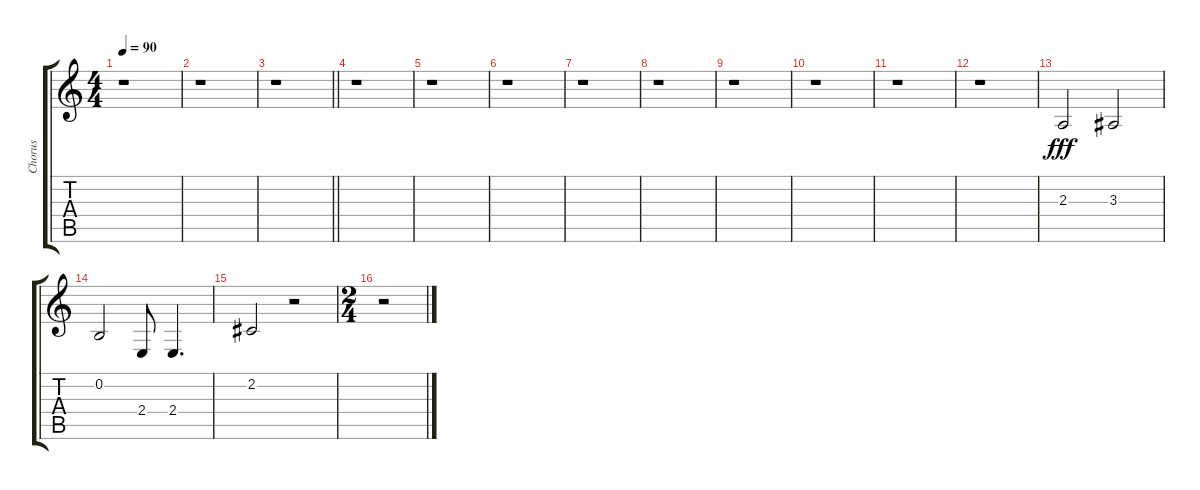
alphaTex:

\track ("Chorus" "Chorus") {instrument electricpiano1}
\staff {score tabs}
\tuning (E4 B3 G3 D3 A2 E2) {hide}
\ts (4 4)
\tempo 90
\clef g2
\ks c
r.1{dy fff} |
r.1 |
\barLineRight lightlight
r.1 |
r.1 |
r.1 |
r.1 |
r.1 |
r.1 |
r.1 |
r.1 |
r.1 |
r.1 |
2.3.2 3.3.2 |
0.2.2 2.4.8 2.4.4{d} |
2.2.2 r.2 |
\ts (2 4)
r.2
